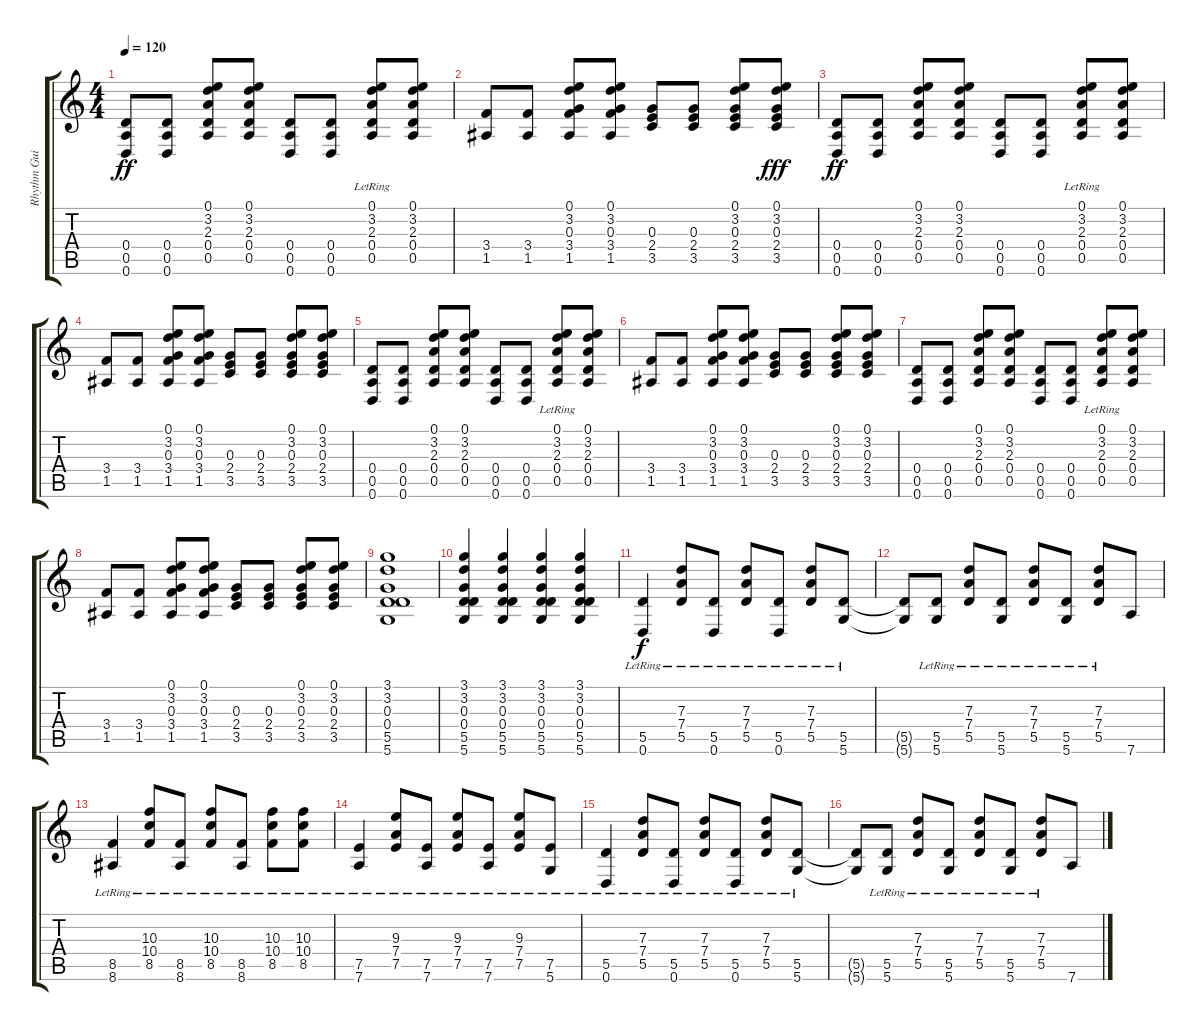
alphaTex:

\track ("Rhythm Guitar 1 - CJ" "Rhythm Gui") {instrument distortionguitar}
\staff {score tabs}
\tuning (E4 B3 G3 D3 A2 D2) {hide}
\ts (4 4)
\tempo 120
\clef g2
\ks c
(0.4 0.5 0.6).8{dy ff} (0.4 0.5 0.6).8 (0.1 3.2 2.3 0.4 0.5).8 (0.1 3.2 2.3 0.4 0.5).8 (0.4 0.5 0.6).8 (0.4 0.5 0.6).8 (0.1 3.2{lr} 2.3{lr} 0.4{lr} 0.5{lr}).8 (0.1 3.2 2.3 0.4 0.5).8 |
(3.4 1.5).8 (3.4 1.5).8 (0.1 3.2 0.3 3.4 1.5).8 (0.1 3.2 0.3 3.4 1.5).8 (0.3 2.4 3.5).8 (0.3 2.4 3.5).8 (0.1 3.2 0.3 2.4 3.5).8 (0.1 3.2 0.3 2.4 3.5).8{dy fff} |
(0.4 0.5 0.6).8{dy ff} (0.4 0.5 0.6).8 (0.1 3.2 2.3 0.4 0.5).8 (0.1 3.2 2.3 0.4 0.5).8 (0.4 0.5 0.6).8 (0.4 0.5 0.6).8 (0.1 3.2{lr} 2.3{lr} 0.4{lr} 0.5{lr}).8 (0.1 3.2 2.3 0.4 0.5).8 |
(3.4 1.5).8 (3.4 1.5).8 (0.1 3.2 0.3 3.4 1.5).8 (0.1 3.2 0.3 3.4 1.5).8 (0.3 2.4 3.5).8 (0.3 2.4 3.5).8 (0.1 3.2 0.3 2.4 3.5).8 (0.1 3.2 0.3 2.4 3.5).8 |
(0.4 0.5 0.6).8 (0.4 0.5 0.6).8 (0.1 3.2 2.3 0.4 0.5).8 (0.1 3.2 2.3 0.4 0.5).8 (0.4 0.5 0.6).8 (0.4 0.5 0.6).8 (0.1 3.2{lr} 2.3{lr} 0.4{lr} 0.5{lr}).8 (0.1 3.2 2.3 0.4 0.5).8 |
(3.4 1.5).8 (3.4 1.5).8 (0.1 3.2 0.3 3.4 1.5).8 (0.1 3.2 0.3 3.4 1.5).8 (0.3 2.4 3.5).8 (0.3 2.4 3.5).8 (0.1 3.2 0.3 2.4 3.5).8 (0.1 3.2 0.3 2.4 3.5).8 |
(0.4 0.5 0.6).8 (0.4 0.5 0.6).8 (0.1 3.2 2.3 0.4 0.5).8 (0.1 3.2 2.3 0.4 0.5).8 (0.4 0.5 0.6).8 (0.4 0.5 0.6).8 (0.1 3.2{lr} 2.3{lr} 0.4{lr} 0.5{lr}).8 (0.1 3.2 2.3 0.4 0.5).8 |
(3.4 1.5).8 (3.4 1.5).8 (0.1 3.2 0.3 3.4 1.5).8 (0.1 3.2 0.3 3.4 1.5).8 (0.3 2.4 3.5).8 (0.3 2.4 3.5).8 (0.1 3.2 0.3 2.4 3.5).8 (0.1 3.2 0.3 2.4 3.5).8 |
(3.1 3.2 0.3 0.4 5.5 5.6).1 |
(3.1 3.2 0.3 0.4 5.5 5.6).4 (3.1 3.2 0.3 0.4 5.5 5.6).4 (3.1 3.2 0.3 0.4 5.5 5.6).4 (3.1 3.2 0.3 0.4 5.5 5.6).4 |
(5.5{lr} 0.6{lr}).4{dy f} (7.3{lr} 7.4{lr} 5.5{lr}).8 (5.5{lr} 0.6{lr}).8 (7.3{lr} 7.4{lr} 5.5{lr}).8 (5.5{lr} 0.6{lr}).8 (7.3{lr} 7.4{lr} 5.5).8 (5.5{lr} 5.6{lr}).8 |
(5.5{t} 5.6{t}).8 (5.5 5.6{lr}).8 (7.3{lr} 7.4{lr} 5.5).8 (5.5 5.6{lr}).8 (7.3{lr} 7.4{lr} 5.5).8 (5.5 5.6{lr}).8 (7.3{lr} 7.4{lr} 5.5{lr}).8 7.6.8 |
(8.5{lr} 8.6{lr}).4 (10.3{lr} 10.4{lr} 8.5{lr}).8 (8.5{lr} 8.6{lr}).8 (10.3{lr} 10.4{lr} 8.5{lr}).8 (8.5{lr} 8.6{lr}).8 (10.3{lr} 10.4{lr} 8.5{lr}).8 (10.3{lr} 10.4{lr} 8.5{lr}).8 |
(7.5{lr} 7.6{lr}).4 (9.3{lr} 7.4{lr} 7.5{lr}).8 (7.5{lr} 7.6{lr}).8 (9.3{lr} 7.4{lr} 7.5{lr}).8 (7.5{lr} 7.6{lr}).8 (9.3{lr} 7.4{lr} 7.5{lr}).8 (7.5{lr} 5.6{lr}).8 |
(5.5{lr} 0.6{lr}).4 (7.3{lr} 7.4{lr} 5.5{lr}).8 (5.5{lr} 0.6{lr}).8 (7.3{lr} 7.4{lr} 5.5{lr}).8 (5.5{lr} 0.6{lr}).8 (7.3{lr} 7.4{lr} 5.5).8 (5.5{lr} 5.6{lr}).8 |
(5.5{t} 5.6{t}).8 (5.5 5.6{lr}).8 (7.3{lr} 7.4{lr} 5.5).8 (5.5 5.6{lr}).8 (7.3{lr} 7.4{lr} 5.5).8 (5.5 5.6{lr}).8 (7.3{lr} 7.4{lr} 5.5{lr}).8 7.6.8
